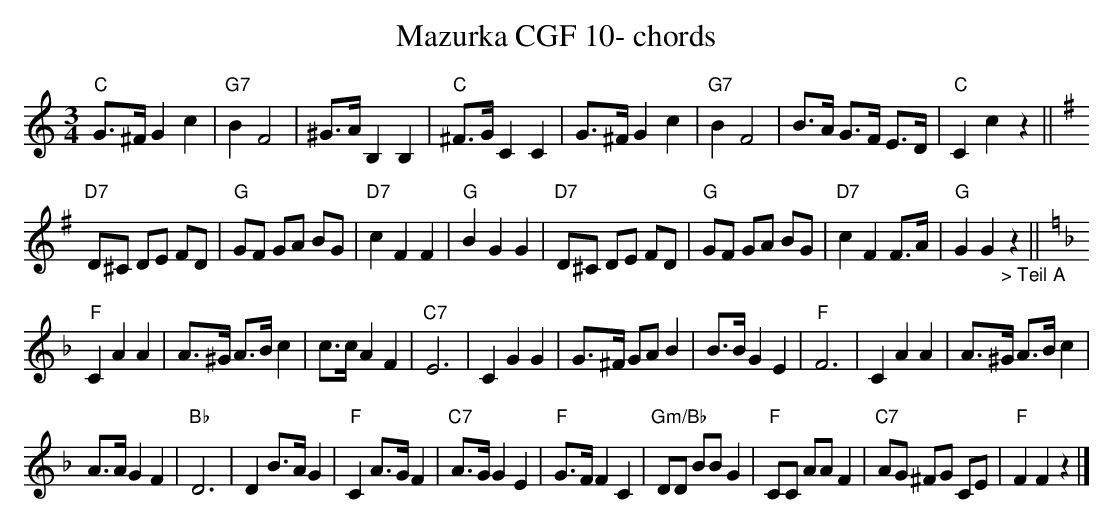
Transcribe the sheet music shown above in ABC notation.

X:1
T:Mazurka CGF 10- chords
M:3/4
L:1/8
K:Cmaj%%MIDI gchordon
"C"G>^F G2c2 | "G7"B2F4 | ^G>A B,2B,2 |"C" ^F>G C2C2 | G>^F G2c2 | "G7"B2F4 | B>A G>F E>D | "C"C2c2z2 || [K:Gmaj]
"D7"D^C DE FD | "G"GF GA BG | "D7"c2F2F2 | "G"B2G2G2 | "D7"D^C DE FD | "G"GF GA BG | "D7"c2F2 F>A | "G"G2G2"_> Teil A"z2 || [K:Fmaj]
"F"C2A2A2 | A>^G A>B c2 | c>c A2F2 | "C7"E6 | C2G2G2 | G>^F GA B2 | B>B G2E2 | "F"F6 | C2A2A2 | A>^G A>B c2 |
A>A G2F2 | "Bb"D6 | D2 B>A G2 | "F"C2 A>G F2 | "C7"A>G G2E2 | "F"G>F F2C2 | "Gm/Bb"DD BB G2 | "F"CC AA F2 | "C7"AG ^FG CE | "F"F2F2z2 |]
